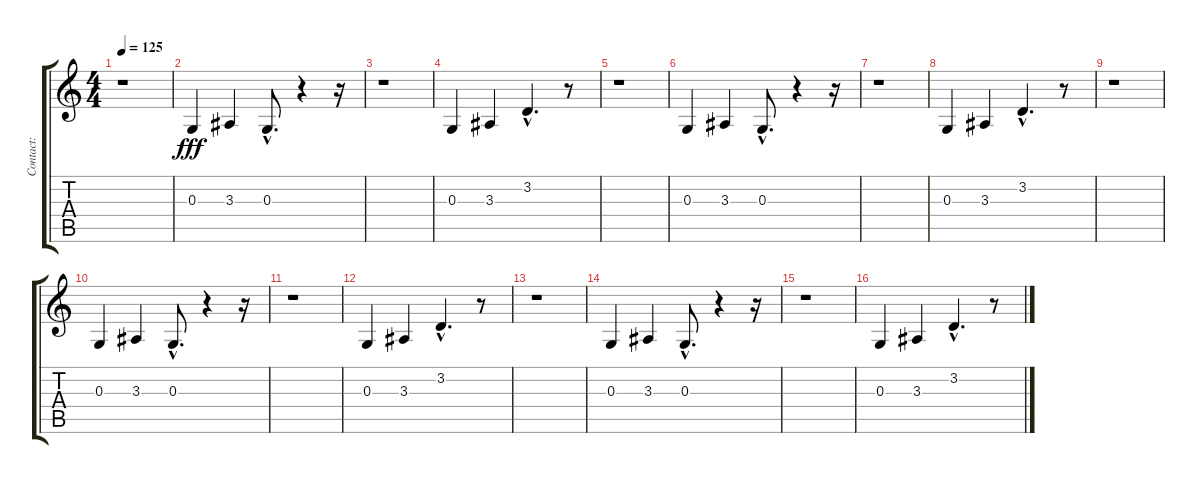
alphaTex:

\track ("Contact:" "Contact:") {instrument choiraahs}
\staff {score tabs}
\tuning (E4 B3 G3 D3 A2 E2) {hide}
\ts (4 4)
\tempo 125
\clef g2
\ks c
r.1{dy fff} |
0.3.4 3.3.4 0.3{hac}.8{d} r.4 r.16 |
r.1 |
0.3.4 3.3.4 3.2{hac}.4{d} r.8 |
r.1 |
0.3.4 3.3.4 0.3{hac}.8{d} r.4 r.16 |
r.1 |
0.3.4 3.3.4 3.2{hac}.4{d} r.8 |
r.1 |
0.3.4 3.3.4 0.3{hac}.8{d} r.4 r.16 |
r.1 |
0.3.4 3.3.4 3.2{hac}.4{d} r.8 |
r.1 |
0.3.4 3.3.4 0.3{hac}.8{d} r.4 r.16 |
r.1 |
0.3.4 3.3.4 3.2{hac}.4{d} r.8
